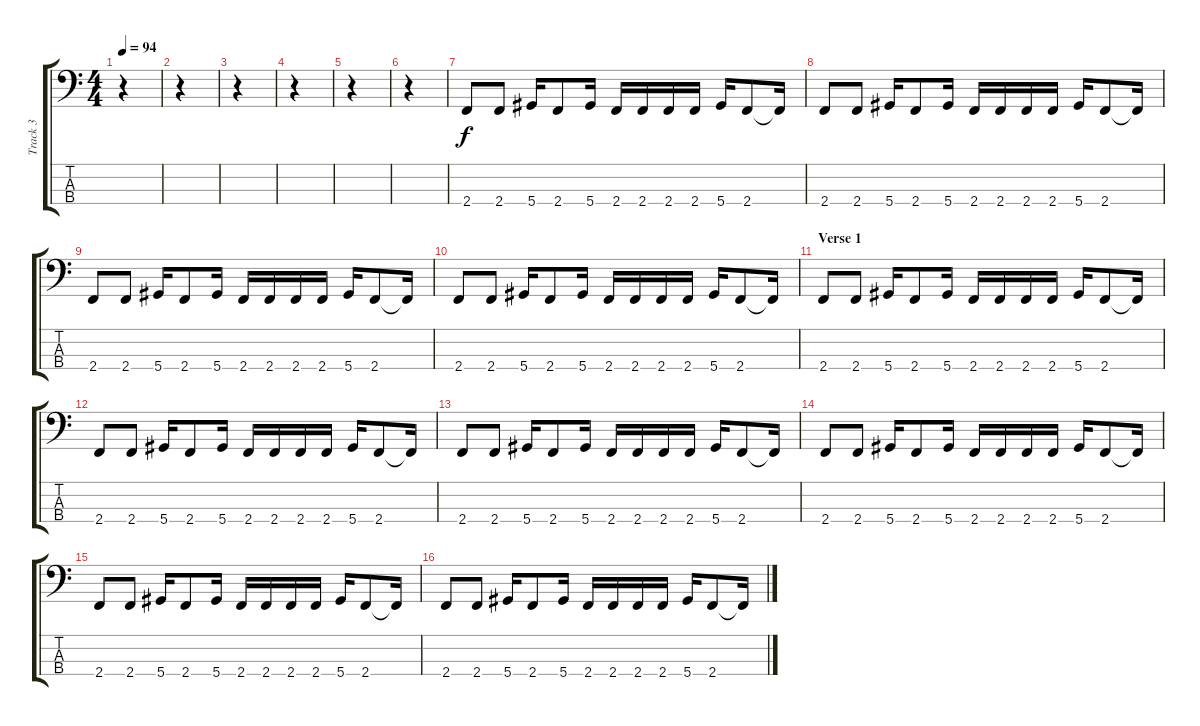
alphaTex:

\track ("Track 3" "Track 3") {instrument electricbassfinger}
\staff {score tabs}
\tuning (Gb2 Db2 Ab1 Eb1) {hide}
\ts (4 4)
\tempo 94
\clef f4
\ks c
r.4{dy f instrument electricbassfinger} |
r.4 |
r.4 |
r.4 |
r.4 |
r.4 |
2.4.8 2.4.8 5.4.16 2.4.8 5.4.16 2.4.16 2.4.16 2.4.16 2.4.16 5.4.16 2.4.8 2.4{t}.16 |
2.4.8 2.4.8 5.4.16 2.4.8 5.4.16 2.4.16 2.4.16 2.4.16 2.4.16 5.4.16 2.4.8 2.4{t}.16 |
2.4.8 2.4.8 5.4.16 2.4.8 5.4.16 2.4.16 2.4.16 2.4.16 2.4.16 5.4.16 2.4.8 2.4{t}.16 |
2.4.8 2.4.8 5.4.16 2.4.8 5.4.16 2.4.16 2.4.16 2.4.16 2.4.16 5.4.16 2.4.8 2.4{t}.16 |
\section ("" "Verse 1")
2.4.8 2.4.8 5.4.16 2.4.8 5.4.16 2.4.16 2.4.16 2.4.16 2.4.16 5.4.16 2.4.8 2.4{t}.16 |
2.4.8 2.4.8 5.4.16 2.4.8 5.4.16 2.4.16 2.4.16 2.4.16 2.4.16 5.4.16 2.4.8 2.4{t}.16 |
2.4.8 2.4.8 5.4.16 2.4.8 5.4.16 2.4.16 2.4.16 2.4.16 2.4.16 5.4.16 2.4.8 2.4{t}.16 |
2.4.8 2.4.8 5.4.16 2.4.8 5.4.16 2.4.16 2.4.16 2.4.16 2.4.16 5.4.16 2.4.8 2.4{t}.16 |
2.4.8 2.4.8 5.4.16 2.4.8 5.4.16 2.4.16 2.4.16 2.4.16 2.4.16 5.4.16 2.4.8 2.4{t}.16 |
2.4.8 2.4.8 5.4.16 2.4.8 5.4.16 2.4.16 2.4.16 2.4.16 2.4.16 5.4.16 2.4.8 2.4{t}.16
